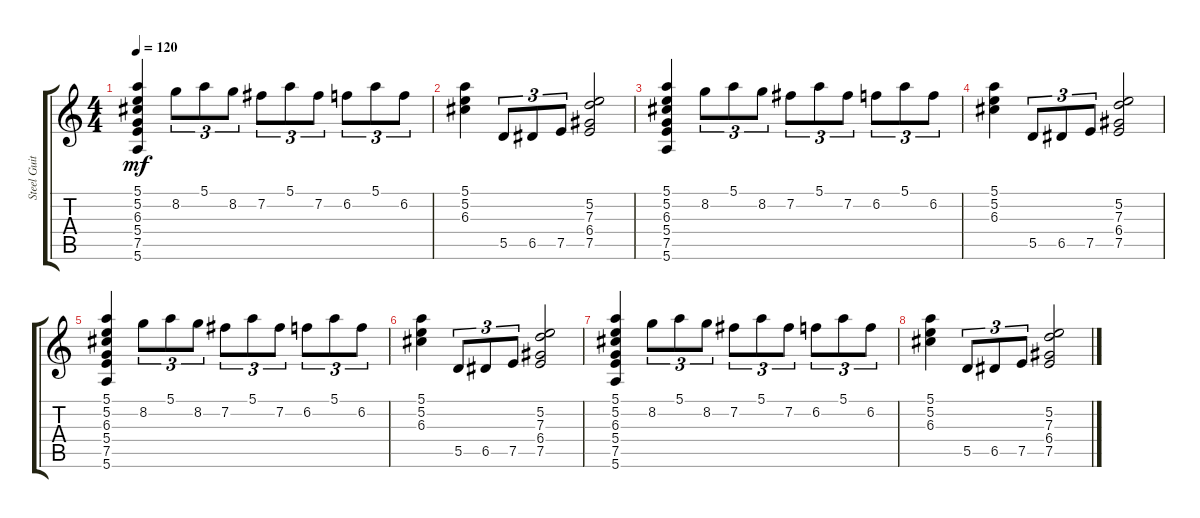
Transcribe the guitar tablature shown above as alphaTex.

\track ("Steel Guitar" "Steel Guit") {instrument acousticguitarsteel}
\staff {score tabs}
\tuning (E4 B3 G3 D3 A2 E2) {hide}
\ts (4 4)
\tempo 120
\clef g2
\ks c
(5.1 5.2 6.3 5.4 7.5 5.6).4{dy mf instrument acousticguitarsteel} 8.2.8{tu (3 2)} 5.1.8{tu (3 2)} 8.2.8{tu (3 2)} 7.2.8{tu (3 2)} 5.1.8{tu (3 2)} 7.2.8{tu (3 2)} 6.2.8{tu (3 2)} 5.1.8{tu (3 2)} 6.2.8{tu (3 2)} |
(5.1 5.2 6.3).4 5.5.8{tu (3 2)} 6.5.8{tu (3 2)} 7.5.8{tu (3 2)} (5.2 7.3 6.4 7.5).2 |
(5.1 5.2 6.3 5.4 7.5 5.6).4 8.2.8{tu (3 2)} 5.1.8{tu (3 2)} 8.2.8{tu (3 2)} 7.2.8{tu (3 2)} 5.1.8{tu (3 2)} 7.2.8{tu (3 2)} 6.2.8{tu (3 2)} 5.1.8{tu (3 2)} 6.2.8{tu (3 2)} |
(5.1 5.2 6.3).4 5.5.8{tu (3 2)} 6.5.8{tu (3 2)} 7.5.8{tu (3 2)} (5.2 7.3 6.4 7.5).2 |
(5.1 5.2 6.3 5.4 7.5 5.6).4 8.2.8{tu (3 2)} 5.1.8{tu (3 2)} 8.2.8{tu (3 2)} 7.2.8{tu (3 2)} 5.1.8{tu (3 2)} 7.2.8{tu (3 2)} 6.2.8{tu (3 2)} 5.1.8{tu (3 2)} 6.2.8{tu (3 2)} |
(5.1 5.2 6.3).4 5.5.8{tu (3 2)} 6.5.8{tu (3 2)} 7.5.8{tu (3 2)} (5.2 7.3 6.4 7.5).2 |
(5.1 5.2 6.3 5.4 7.5 5.6).4 8.2.8{tu (3 2)} 5.1.8{tu (3 2)} 8.2.8{tu (3 2)} 7.2.8{tu (3 2)} 5.1.8{tu (3 2)} 7.2.8{tu (3 2)} 6.2.8{tu (3 2)} 5.1.8{tu (3 2)} 6.2.8{tu (3 2)} |
(5.1 5.2 6.3).4 5.5.8{tu (3 2)} 6.5.8{tu (3 2)} 7.5.8{tu (3 2)} (5.2 7.3 6.4 7.5).2
